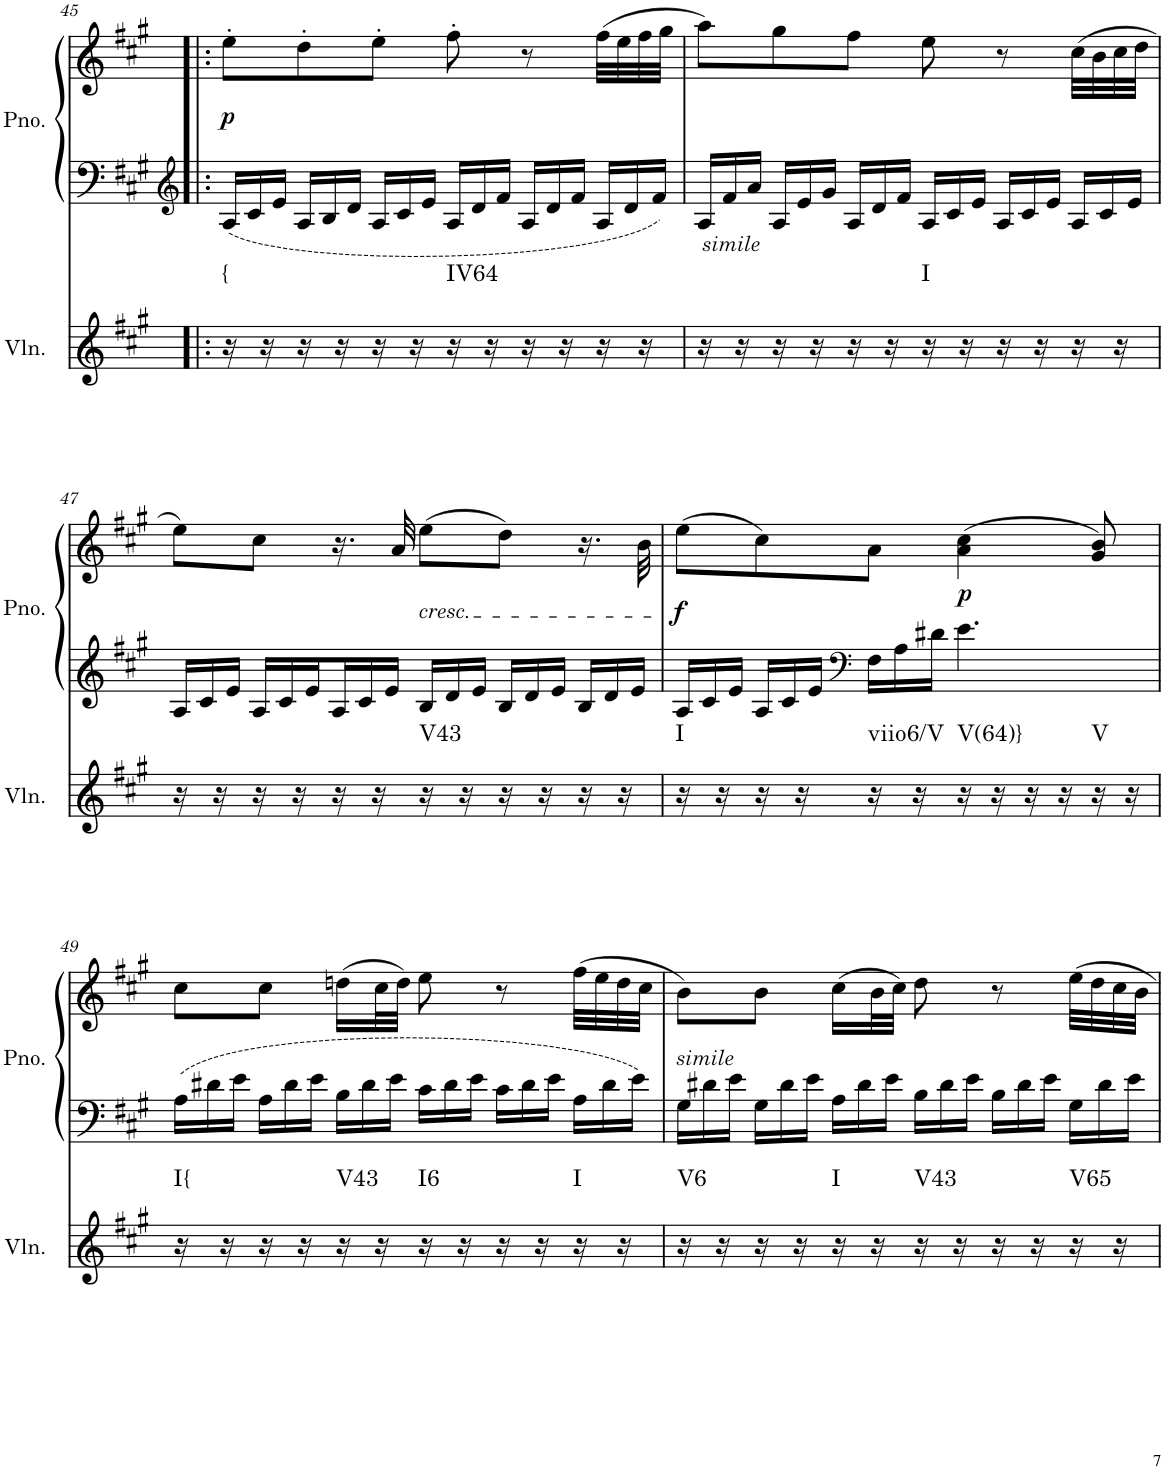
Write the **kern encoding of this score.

**kern	**harte	**kern	**kern	**dynam
*part2	*part2	*part1	*part1	*part1
*staff3	*	*staff2	*staff1	*staff1/2
*I"Violin	*	*I"Piano	*	*
*I'Vln.	*	*I'Pno.	*	*
!!LO:PB:g=z
*clefG2	*	*clefG2	*clefG2	*
*k[f#c#g#]	*	*k[f#c#g#]	*k[f#c#g#]	*
*M6/8	*	*M6/8	*M6/8	*
*	*	*Xtuplet	*	*
=45!|:	=45!|:	=45!|:	=45!|:	=45!|:
!	!LO:H:kt={	!	!	!LO:DY:b
16r	N	24A/LL	8ee'\L	p
.	.	24c#/	.	.
16r	.	.	.	.
.	.	24e/JJ	.	.
16r	.	24A/LL	8dd'\	.
.	.	24B/	.	.
16r	.	.	.	.
.	.	24d/JJ	.	.
16r	.	24A/LL	8ee'\J	.
.	.	24c#/	.	.
16r	.	.	.	.
.	.	24e/JJ	.	.
!	!LO:H:kt=IV64	!	!	!
16r	N	24A/LL	8ff#'\	.
.	.	24d/	.	.
16r	.	.	.	.
.	.	24f#/JJ	.	.
16r	.	24A/LL	8r	.
.	.	24d/	.	.
16r	.	.	.	.
.	.	24f#/JJ	.	.
16r	.	24A/LL	(32ff#\LLL	.
.	.	.	32ee\	.
.	.	24d/	.	.
16r	.	.	32ff#\	.
.	.	24f#/JJ	.	.
.	.	.	32gg#\JJJ	.
=46	=46	=46	=46	=46
!	!	!LO:TX:b:i:t=simile	!	!
16r	.	24A/LL	8aa\L)	.
.	.	24f#/	.	.
16r	.	.	.	.
.	.	24a/JJ	.	.
16r	.	24A/LL	8gg#\	.
.	.	24e/	.	.
16r	.	.	.	.
.	.	24g#/JJ	.	.
16r	.	24A/LL	8ff#\J	.
.	.	24d/	.	.
16r	.	.	.	.
.	.	24f#/JJ	.	.
!	!LO:H:kt=I	!	!	!
16r	N	24A/LL	8ee\	.
.	.	24c#/	.	.
16r	.	.	.	.
.	.	24e/JJ	.	.
16r	.	24A/LL	8r	.
.	.	24c#/	.	.
16r	.	.	.	.
.	.	24e/JJ	.	.
16r	.	24A/LL	(32cc#\LLL	.
.	.	.	32b\	.
.	.	24c#/	.	.
16r	.	.	32cc#\	.
.	.	24e/JJ	.	.
.	.	.	32dd\JJJ	.
!!LO:LB:g=z
=47	=47	=47	=47	=47
16r	.	24A/LL	8ee\L)	.
.	.	24c#/	.	.
16r	.	.	.	.
.	.	24e/JJ	.	.
16r	.	24A/LL	8cc#\J	.
.	.	24c#/	.	.
16r	.	.	.	.
.	.	24e/	.	.
16r	.	24A/	16.r	.
.	.	24c#/	.	.
16r	.	.	.	.
.	.	24e/JJ	.	.
.	.	.	32a/	.
!	!LO:H:kt=V43	!	!LO:TX:b:i:t=cresc.	!
16r	N	24B/LL	(8ee\L	.
.	.	24d/	.	.
16r	.	.	.	.
.	.	24e/JJ	.	.
16r	.	24B/LL	8dd\J)	.
.	.	24d/	.	.
16r	.	.	.	.
.	.	24e/JJ	.	.
16r	.	24B/LL	16.r	.
.	.	24d/	.	.
16r	.	.	.	.
.	.	24e/JJ	.	.
.	.	.	32b\	.
=48	=48	=48	=48	=48
!	!LO:H:kt=I	!	!	!LO:DY:b
16r	N	24A/LL	(8ee\L	f
.	.	24c#/	.	.
16r	.	.	.	.
.	.	24e/JJ	.	.
16r	.	24A/LL	8cc#\)	.
.	.	24c#/	.	.
16r	.	.	.	.
.	.	24e/JJ	.	.
*	*	*clefF4	*	*
!	!LO:H:kt=viio6/V	!	!	!
16r	N	24F#\LL	8a\J	.
.	.	24A\	.	.
16r	.	.	.	.
.	.	24d#X\JJ	.	.
!	!LO:H:kt=V(64)}	!	!	!LO:DY:b
16r	N	4.e\	(4a\ 4cc#\	p
16r	.	.	.	.
16r	.	.	.	.
16r	.	.	.	.
!	!LO:H:kt=V	!	!	!
16r	N	.	8g#/ 8b/)	.
16r	.	.	.	.
!!LO:LB:g=z
=49	=49	=49	=49	=49
!	!LO:H:kt=I{	!	!	!
16r	N	24A\LL	8cc#\L	.
.	.	24d#X\	.	.
16r	.	.	.	.
.	.	24e\JJ	.	.
16r	.	24A\LL	8cc#\J	.
.	.	24d#\	.	.
16r	.	.	.	.
.	.	24e\JJ	.	.
!	!LO:H:kt=V43	!	!	!
16r	N	24B\LL	(16ddn\LL	.
.	.	24d#\	.	.
16r	.	.	32cc#\L	.
.	.	24e\JJ	.	.
.	.	.	32dd\JJJ)	.
!	!LO:H:kt=I6	!	!	!
16r	N	24c#\LL	8ee\	.
.	.	24d#\	.	.
16r	.	.	.	.
.	.	24e\JJ	.	.
16r	.	24c#\LL	8r	.
.	.	24d#\	.	.
16r	.	.	.	.
.	.	24e\JJ	.	.
!	!LO:H:kt=I	!	!	!
16r	N	24A\LL	(32ff#\LLL	.
.	.	.	32ee\	.
.	.	24d#\	.	.
16r	.	.	32dd\	.
.	.	24e\JJ	.	.
.	.	.	32cc#\JJJ	.
=50	=50	=50	=50	=50
!	!LO:H:kt=V6	!LO:TX:a:i:t=simile	!	!
16r	N	24G#\LL	8b\L)	.
.	.	24d#X\	.	.
16r	.	.	.	.
.	.	24e\JJ	.	.
16r	.	24G#\LL	8b\J	.
.	.	24d#\	.	.
16r	.	.	.	.
.	.	24e\JJ	.	.
!	!LO:H:kt=I	!	!	!
16r	N	24A\LL	(16cc#\LL	.
.	.	24d#\	.	.
16r	.	.	32b\L	.
.	.	24e\JJ	.	.
.	.	.	32cc#\JJJ)	.
!	!LO:H:kt=V43	!	!	!
16r	N	24B\LL	8dd\	.
.	.	24d#\	.	.
16r	.	.	.	.
.	.	24e\JJ	.	.
16r	.	24B\LL	8r	.
.	.	24d#\	.	.
16r	.	.	.	.
.	.	24e\JJ	.	.
!	!LO:H:kt=V65	!	!	!
16r	N	24G#\LL	32ee\LLL	.
.	.	.	32dd\	.
.	.	24d#\	.	.
16r	.	.	32cc#\	.
.	.	24e\JJ	.	.
.	.	.	32b\JJJ	.
=	=	=	=	=
*-	*-	*-	*-	*-
